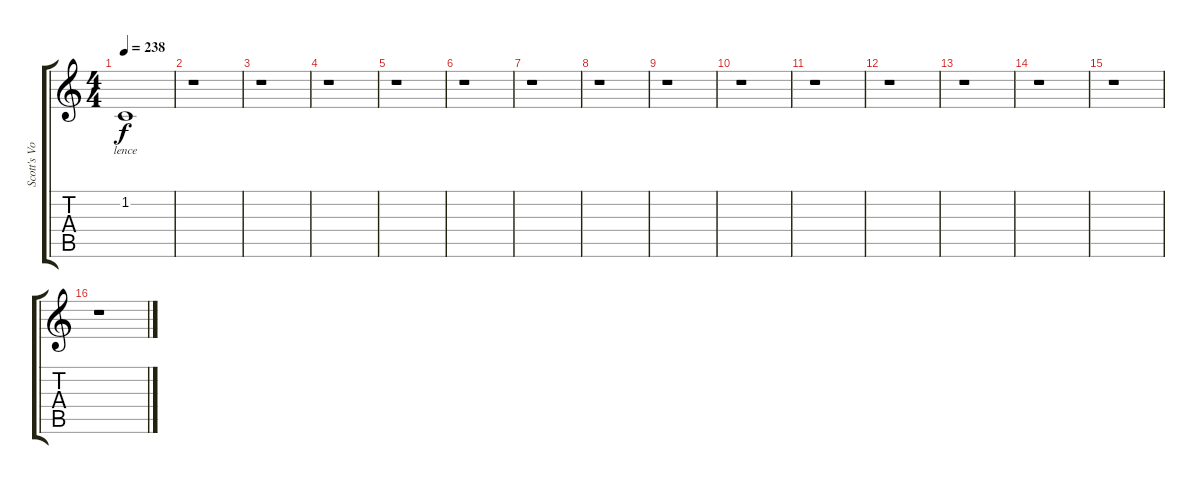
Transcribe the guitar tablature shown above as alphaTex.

\track ("Scott's Vocals" "Scott's Vo") {instrument lead2sawtooth}
\staff {score tabs}
\tuning (E4 B3 G3 D3 A2 E2) {hide}
\ts (4 4)
\tempo 238
\clef g2
\ks c
1.2{t}.1{lyrics (0 "lence") lyrics (1 "") lyrics (2 "") lyrics (3 "") lyrics (4 "") dy f} |
r.1 |
r.1 |
r.1 |
r.1 |
r.1 |
r.1 |
r.1 |
r.1 |
r.1 |
r.1 |
r.1 |
r.1 |
r.1 |
r.1 |
r.1
